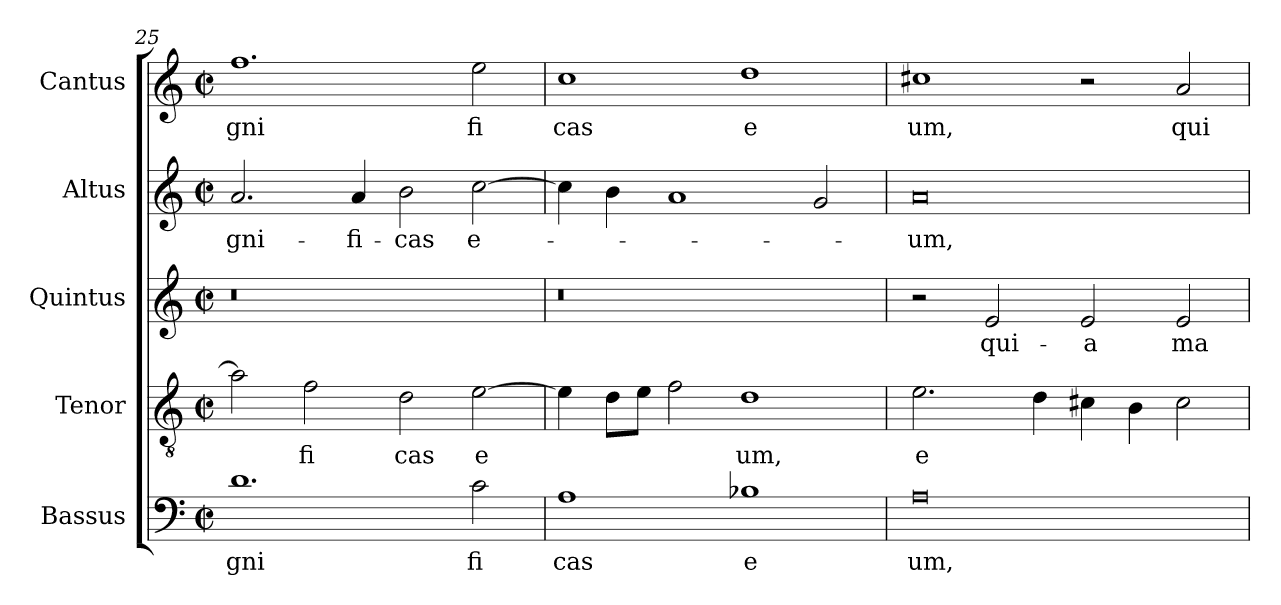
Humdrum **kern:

**kern	**text	**kern	**text	**kern	**text	**kern	**text	**kern	**text
*part5	*part5	*part4	*part4	*part3	*part3	*part2	*part2	*part1	*part1
*staff5	*staff5	*staff4	*staff4	*staff3	*staff3	*staff2	*staff2	*staff1	*staff1
*I"Bassus	*	*I"Tenor	*	*I"Quintus	*	*I"Altus	*	*I"Cantus	*
*clefF4	*	*clefGv2	*	*clefG2	*	*clefG2	*	*clefG2	*
*	*	*	*	*k[]	*	*k[]	*	*	*
*	*	*	*	*C:	*	*C:	*	*	*
*M2/2	*	*M2/2	*	*M2/2	*	*M2/2	*	*M2/2	*
*met(c|)	*	*met(c|)	*	*met(c|)	*	*met(c|)	*	*met(c|)	*
=25	=25	=25	=25	=25	=25	=25	=25	=25	=25
!	!LO:LY:b:cj	!	!	!	!	!	!LO:LY:b:cj	!	!LO:LY:b:cj
1.d	gni	2a\]	.	0r	.	2.a/	-gni-	1.ff	gni
!	!	!	!LO:LY:b:cj	!	!	!	!	!	!
.	.	2f\	fi	.	.	.	.	.	.
!	!	!	!	!	!	!	!LO:LY:b:cj	!	!
.	.	.	.	.	.	4a/	-fi-	.	.
!	!	!	!LO:LY:b:cj	!	!	!	!LO:LY:b:cj	!	!
.	.	2d\	cas	.	.	2b\	-cas	.	.
!	!LO:LY:b:cj	!	!LO:LY:b:cj	!	!	!	!LO:LY:b:cj	!	!LO:LY:b:cj
2c\	fi	[>2e\	e	.	.	[>2cc\	e-	2ee\	fi
=26	=26	=26	=26	=26	=26	=26	=26	=26	=26
!	!LO:LY:b:cj	!	!	!	!	!	!	!	!LO:LY:b:cj
1A	cas	4e\]	.	0r	.	4cc\]	.	1cc	cas
.	.	8d\L	.	.	.	4b\	.	.	.
.	.	8e\J	.	.	.	.	.	.	.
.	.	2f\	.	.	.	1a	.	.	.
!	!LO:LY:b:cj	!	!LO:LY:b:cj	!	!	!	!	!	!LO:LY:b:cj
1B-	e	1d	um,	.	.	.	.	1dd	e
.	.	.	.	.	.	2g/	.	.	.
=27	=27	=27	=27	=27	=27	=27	=27	=27	=27
!	!LO:LY:b:cj	!	!LO:LY:b:cj	!	!	!	!LO:LY:b:cj	!	!LO:LY:b:cj
0A	um,	2.e\	e	2r	.	0a	-um,	1cc#X	um,
!	!	!	!	!	!LO:LY:b:cj	!	!	!	!
.	.	.	.	2e/	qui-	.	.	.	.
.	.	4d\	.	.	.	.	.	.	.
!	!	!	!	!	!LO:LY:b:cj	!	!	!	!
.	.	4c#X\	.	2e/	-a	.	.	2r	.
.	.	4B\	.	.	.	.	.	.	.
!	!	!	!	!	!LO:LY:b:cj	!	!	!	!LO:LY:b:cj
.	.	2c#\	.	2e/	ma-	.	.	2a/	qui
=	=	=	=	=	=	=	=	=	=
*-	*-	*-	*-	*-	*-	*-	*-	*-	*-
